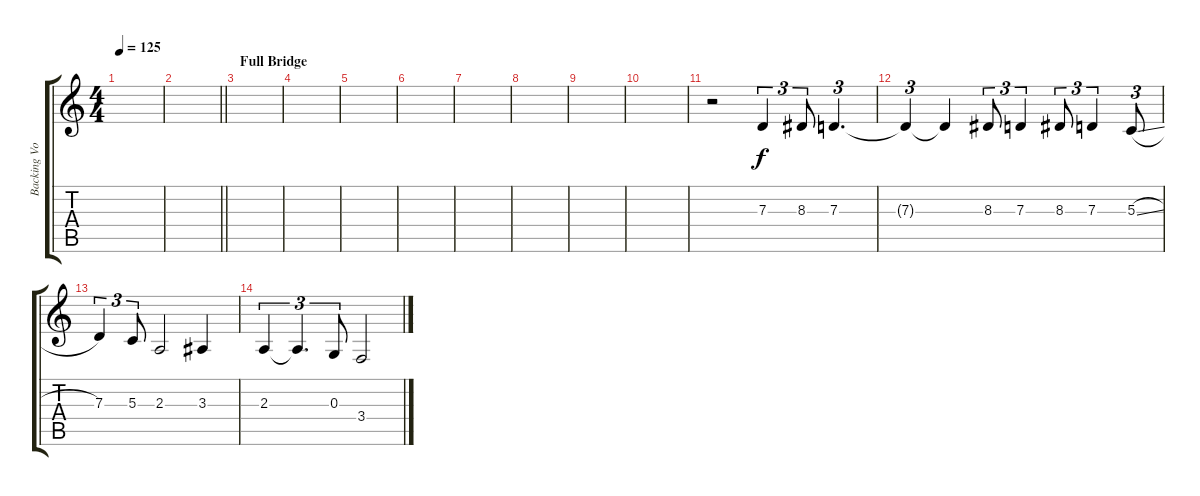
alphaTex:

\track ("Backing Vox II" "Backing Vo") {instrument choiraahs}
\staff {score tabs}
\tuning (E4 B3 G3 D3 A2 E2) {hide}
\ts (4 4)
\tempo 125
\clef g2
\ks c
|
\barLineRight lightlight
|
\section ("" "Full Bridge")
|
|
|
|
|
|
|
|
r.2 7.3.4{tu (3 2)} 8.3.8{tu (3 2)} 7.3.4{d tu (3 2)} |
7.3{t}.4{tu (3 2)} 7.3{t}.4 8.3.8{tu (3 2)} 7.3.4{tu (3 2)} 8.3.8{tu (3 2)} 7.3.4{tu (3 2)} 5.3{sl}.8{tu (3 2)} |
7.3.4{tu (3 2)} 5.3.8{tu (3 2)} 2.3.2 3.3.4 |
2.3.4{tu (3 2)} 2.3{t}.4{d tu (3 2)} 0.3.8{tu (3 2)} 3.4.2
